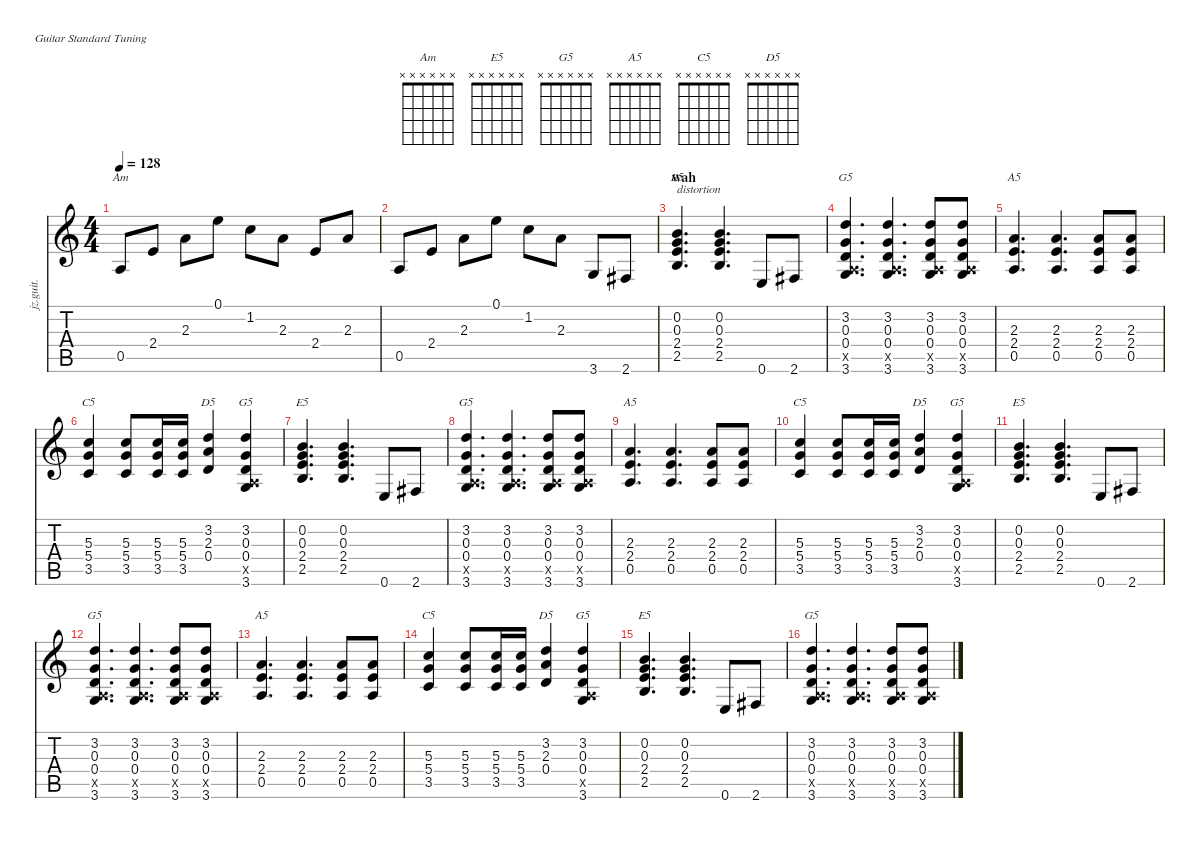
\defaultSystemsLayout 4
\hideDynamics
\bracketExtendMode nobrackets
\otherSystemsTrackNameOrientation horizontal
\track ("Guitar 3 (Slash)" "jz.guit.") {instrument electricguitarjazz}
\staff {score tabs}
\tuning (E4 B3 G3 D3 A2 E2)
\chord ("Am" x x x x x x)
\chord ("E5" x x x x x x)
\chord ("G5" x x x x x x)
\chord ("A5" x x x x x x)
\chord ("C5" x x x x x x)
\chord ("D5" x x x x x x)
\ts (4 4)
\tempo 128
\clef g2
\ks c
0.5.8{ch "Am" dy f} 2.4.8 2.3.8 0.1.8 1.2.8 2.3.8 2.4.8 2.3.8 |
0.5.8 2.4.8 2.3.8 0.1.8 1.2.8 2.3.8 3.6.8 2.6{acc #}.8 |
\section ("" "wah")
(0.2 0.3 2.4 2.5).4{d ch "E5" txt "distortion" instrument overdrivenguitar} (0.2 0.3 2.4 2.5).4{d} 0.6.8 2.6{acc #}.8 |
(3.2 0.3 0.4 0.5{x} 3.6).4{d ch "G5"} (3.2 0.3 0.4 0.5{x} 3.6).4{d} (3.2 0.3 0.4 0.5{x} 3.6).8 (3.2 0.3 0.4 0.5{x} 3.6).8 |
(2.3 2.4 0.5).4{d ch "A5"} (2.3 2.4 0.5).4{d} (2.3 2.4 0.5).8 (2.3 2.4 0.5).8 |
(5.3 5.4 3.5).4{ch "C5"} (5.3 5.4 3.5).8 (5.3 5.4 3.5).16 (5.3 5.4 3.5).16 (3.2 2.3 0.4).4{ch "D5"} (3.2 0.3 0.4 0.5{x} 3.6).4{ch "G5"} |
(0.2 0.3 2.4 2.5).4{d ch "E5"} (0.2 0.3 2.4 2.5).4{d} 0.6.8 2.6{acc #}.8 |
(3.2 0.3 0.4 0.5{x} 3.6).4{d ch "G5"} (3.2 0.3 0.4 0.5{x} 3.6).4{d} (3.2 0.3 0.4 0.5{x} 3.6).8 (3.2 0.3 0.4 0.5{x} 3.6).8 |
(2.3 2.4 0.5).4{d ch "A5"} (2.3 2.4 0.5).4{d} (2.3 2.4 0.5).8 (2.3 2.4 0.5).8 |
(5.3 5.4 3.5).4{ch "C5"} (5.3 5.4 3.5).8 (5.3 5.4 3.5).16 (5.3 5.4 3.5).16 (3.2 2.3 0.4).4{ch "D5"} (3.2 0.3 0.4 0.5{x} 3.6).4{ch "G5"} |
(0.2 0.3 2.4 2.5).4{d ch "E5"} (0.2 0.3 2.4 2.5).4{d} 0.6.8 2.6{acc #}.8 |
(3.2 0.3 0.4 0.5{x} 3.6).4{d ch "G5"} (3.2 0.3 0.4 0.5{x} 3.6).4{d} (3.2 0.3 0.4 0.5{x} 3.6).8 (3.2 0.3 0.4 0.5{x} 3.6).8 |
(2.3 2.4 0.5).4{d ch "A5"} (2.3 2.4 0.5).4{d} (2.3 2.4 0.5).8 (2.3 2.4 0.5).8 |
(5.3 5.4 3.5).4{ch "C5"} (5.3 5.4 3.5).8 (5.3 5.4 3.5).16 (5.3 5.4 3.5).16 (3.2 2.3 0.4).4{ch "D5"} (3.2 0.3 0.4 0.5{x} 3.6).4{ch "G5"} |
(0.2 0.3 2.4 2.5).4{d ch "E5"} (0.2 0.3 2.4 2.5).4{d} 0.6.8 2.6{acc #}.8 |
(3.2 0.3 0.4 0.5{x} 3.6).4{d ch "G5"} (3.2 0.3 0.4 0.5{x} 3.6).4{d} (3.2 0.3 0.4 0.5{x} 3.6).8 (3.2 0.3 0.4 0.5{x} 3.6).8
